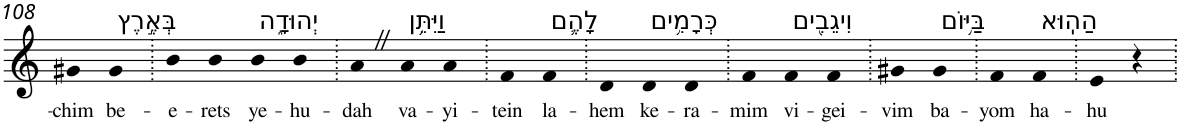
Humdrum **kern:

**kern	**text
*part1	*part1
*staff1	*staff1
*I"Piano	*
*I'Pno	*
!!LO:PB:g=z
*clefG2	*
*k[]	*
=108	=108
!	!LO:LY:b
4g#X	-chim
!LO:TX:a:t=בְּאֶ֣רֶץ	!
!	!LO:LY:b
4g#	be-
=109.	=109.
!	!LO:LY:b
4b	-e-
!	!LO:LY:b
4b	-rets
!LO:TX:a:t=יְהוּדָ֑ה	!
!	!LO:LY:b
4b	ye-
!	!LO:LY:b
4b	-hu-
=110.	=110.
!	!LO:LY:b
4aZ	-dah
!LO:TX:a:t=וַיִּתֵּ֥ן	!
!	!LO:LY:b
4a	va-
!	!LO:LY:b
4a	-yi-
=111.	=111.
!	!LO:LY:b
4f	-tein
!LO:TX:a:t=לָהֶ֛ם	!
!	!LO:LY:b
4f	la-
=112.	=112.
!	!LO:LY:b
4d	-hem
!LO:TX:a:t=כְּרָמִ֥ים	!
!	!LO:LY:b
4d	ke-
!	!LO:LY:b
4d	-ra-
=113.	=113.
!	!LO:LY:b
4f	-mim
!LO:TX:a:t=וִיגֵבִ֖ים	!
!	!LO:LY:b
4f	vi-
!	!LO:LY:b
4f	-gei-
=114.	=114.
!	!LO:LY:b
4g#X	-vim
!LO:TX:a:t=בַּיּ֥וֹם	!
!	!LO:LY:b
4g#	ba-
=115.	=115.
!	!LO:LY:b
4f	-yom
!LO:TX:a:t=הַהֽוּא	!
!	!LO:LY:b
4f	ha-
=116.	=116.
!	!LO:LY:b
4e	-hu
4r	.
=.	=.
*-	*-
